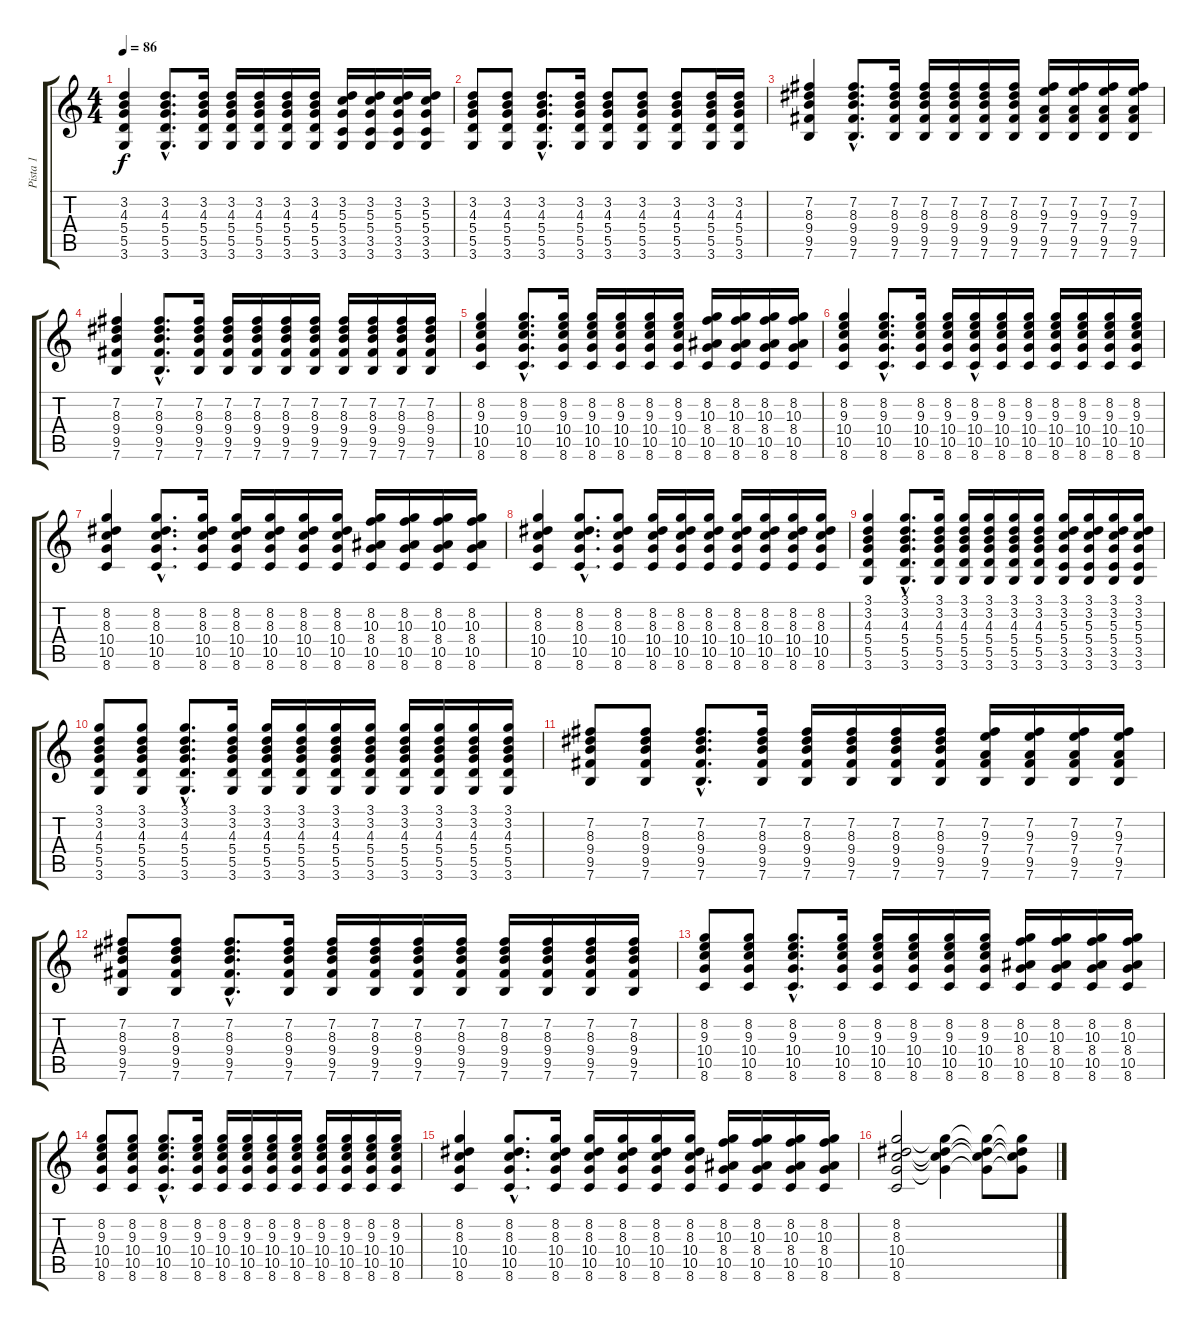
\track ("Pista 1" "Pista 1") {instrument acousticguitarsteel}
\staff {score tabs}
\tuning (E4 B3 G3 D3 A2 E2) {hide}
\ts (4 4)
\tempo 86
\clef g2
\ks c
(3.2 4.3 5.4 5.5 3.6).4{dy f} (3.2{hac} 4.3{hac} 5.4{hac} 5.5{hac} 3.6{hac}).8{d} (3.2 4.3 5.4 5.5 3.6).16 (3.2 4.3 5.4 5.5 3.6).16 (3.2 4.3 5.4 5.5 3.6).16 (3.2 4.3 5.4 5.5 3.6).16 (3.2 4.3 5.4 5.5 3.6).16 (3.2 5.3 5.4 3.5 3.6).16 (3.2 5.3 5.4 3.5 3.6).16 (3.2 5.3 5.4 3.5 3.6).16 (3.2 5.3 5.4 3.5 3.6).16 |
(3.2 4.3 5.4 5.5 3.6).8 (3.2 4.3 5.4 5.5 3.6).8 (3.2{hac} 4.3{hac} 5.4{hac} 5.5{hac} 3.6{hac}).8{d} (3.2 4.3 5.4 5.5 3.6).16 (3.2 4.3 5.4 5.5 3.6).8 (3.2 4.3 5.4 5.5 3.6).8 (3.2 4.3 5.4 5.5 3.6).8 (3.2 4.3 5.4 5.5 3.6).16 (3.2 4.3 5.4 5.5 3.6).16 |
(7.2 8.3 9.4 9.5 7.6).4 (7.2{hac} 8.3{hac} 9.4{hac} 9.5{hac} 7.6{hac}).8{d} (7.2 8.3 9.4 9.5 7.6).16 (7.2 8.3 9.4 9.5 7.6).16 (7.2 8.3 9.4 9.5 7.6).16 (7.2 8.3 9.4 9.5 7.6).16 (7.2 8.3 9.4 9.5 7.6).16 (7.2 9.3 7.4 9.5 7.6).16 (7.2 9.3 7.4 9.5 7.6).16 (7.2 9.3 7.4 9.5 7.6).16 (7.2 9.3 7.4 9.5 7.6).16 |
(7.2 8.3 9.4 9.5 7.6).4 (7.2{hac} 8.3{hac} 9.4{hac} 9.5{hac} 7.6{hac}).8{d} (7.2 8.3 9.4 9.5 7.6).16 (7.2 8.3 9.4 9.5 7.6).16 (7.2 8.3 9.4 9.5 7.6).16 (7.2 8.3 9.4 9.5 7.6).16 (7.2 8.3 9.4 9.5 7.6).16 (7.2 8.3 9.4 9.5 7.6).16 (7.2 8.3 9.4 9.5 7.6).16 (7.2 8.3 9.4 9.5 7.6).16 (7.2 8.3 9.4 9.5 7.6).16 |
(8.2 9.3 10.4 10.5 8.6).4 (8.2{hac} 9.3{hac} 10.4{hac} 10.5{hac} 8.6{hac}).8{d} (8.2 9.3 10.4 10.5 8.6).16 (8.2 9.3 10.4 10.5 8.6).16 (8.2 9.3 10.4 10.5 8.6).16 (8.2 9.3 10.4 10.5 8.6).16 (8.2 9.3 10.4 10.5 8.6).16 (8.2 10.3 8.4 10.5 8.6).16 (8.2 10.3 8.4 10.5 8.6).16 (8.2 10.3 8.4 10.5 8.6).16 (8.2 10.3 8.4 10.5 8.6).16 |
(8.2 9.3 10.4 10.5 8.6).4 (8.2{hac} 9.3{hac} 10.4{hac} 10.5{hac} 8.6{hac}).8{d} (8.2 9.3 10.4 10.5 8.6).16 (8.2 9.3 10.4 10.5 8.6).16 (8.2 9.3 10.4{hac} 10.5 8.6).16 (8.2 9.3 10.4 10.5 8.6).16 (8.2 9.3 10.4 10.5 8.6).16 (8.2 9.3 10.4 10.5 8.6).16 (8.2 9.3 10.4 10.5 8.6).16 (8.2 9.3 10.4 10.5 8.6).16 (8.2 9.3 10.4 10.5 8.6).16 |
(8.2 8.3 10.4 10.5 8.6).4 (8.2{hac} 8.3{hac} 10.4{hac} 10.5{hac} 8.6{hac}).8{d} (8.2 8.3 10.4 10.5 8.6).16 (8.2 8.3 10.4 10.5 8.6).16 (8.2 8.3 10.4 10.5 8.6).16 (8.2 8.3 10.4 10.5 8.6).16 (8.2 8.3 10.4 10.5 8.6).16 (8.2 10.3 8.4 10.5 8.6).16 (8.2 10.3 8.4 10.5 8.6).16 (8.2 10.3 8.4 10.5 8.6).16 (8.2 10.3 8.4 10.5 8.6).16 |
(8.2 8.3 10.4 10.5 8.6).4 (8.2{hac} 8.3{hac} 10.4{hac} 10.5{hac} 8.6{hac}).8{d} (8.2 8.3 10.4 10.5 8.6).8 (8.2 8.3 10.4 10.5 8.6).16 (8.2 8.3 10.4 10.5 8.6).16 (8.2 8.3 10.4 10.5 8.6).16 (8.2 8.3 10.4 10.5 8.6).16 (8.2 8.3 10.4 10.5 8.6).16 (8.2 8.3 10.4 10.5 8.6).16 (8.2 8.3 10.4 10.5 8.6).16 |
(3.1 3.2 4.3 5.4 5.5 3.6).4 (3.1{hac} 3.2{hac} 4.3{hac} 5.4{hac} 5.5{hac} 3.6{hac}).8{d} (3.1 3.2 4.3 5.4 5.5 3.6).16 (3.1 3.2 4.3 5.4 5.5 3.6).16 (3.1 3.2 4.3 5.4 5.5 3.6).16 (3.1 3.2 4.3 5.4 5.5 3.6).16 (3.1 3.2 4.3 5.4 5.5 3.6).16 (3.1 3.2 5.3 5.4 3.5 3.6).16 (3.1 3.2 5.3 5.4 3.5 3.6).16 (3.1 3.2 5.3 5.4 3.5 3.6).16 (3.1 3.2 5.3 5.4 3.5 3.6).16 |
(3.1 3.2 4.3 5.4 5.5 3.6).8 (3.1 3.2 4.3 5.4 5.5 3.6).8 (3.1{hac} 3.2{hac} 4.3{hac} 5.4{hac} 5.5{hac} 3.6{hac}).8{d} (3.1 3.2 4.3 5.4 5.5 3.6).16 (3.1 3.2 4.3 5.4 5.5 3.6).16 (3.1 3.2 4.3 5.4 5.5 3.6).16 (3.1 3.2 4.3 5.4 5.5 3.6).16 (3.1 3.2 4.3 5.4 5.5 3.6).16 (3.1 3.2 4.3 5.4 5.5 3.6).16 (3.1 3.2 4.3 5.4 5.5 3.6).16 (3.1 3.2 4.3 5.4 5.5 3.6).16 (3.1 3.2 4.3 5.4 5.5 3.6).16 |
(7.2 8.3 9.4 9.5 7.6).8 (7.2 8.3 9.4 9.5 7.6).8 (7.2{hac} 8.3{hac} 9.4{hac} 9.5{hac} 7.6{hac}).8{d} (7.2 8.3 9.4 9.5 7.6).16 (7.2 8.3 9.4 9.5 7.6).16 (7.2 8.3 9.4 9.5 7.6).16 (7.2 8.3 9.4 9.5 7.6).16 (7.2 8.3 9.4 9.5 7.6).16 (7.2 9.3 7.4 9.5 7.6).16 (7.2 9.3 7.4 9.5 7.6).16 (7.2 9.3 7.4 9.5 7.6).16 (7.2 9.3 7.4 9.5 7.6).16 |
(7.2 8.3 9.4 9.5 7.6).8 (7.2 8.3 9.4 9.5 7.6).8 (7.2{hac} 8.3{hac} 9.4{hac} 9.5{hac} 7.6{hac}).8{d} (7.2 8.3 9.4 9.5 7.6).16 (7.2 8.3 9.4 9.5 7.6).16 (7.2 8.3 9.4 9.5 7.6).16 (7.2 8.3 9.4 9.5 7.6).16 (7.2 8.3 9.4 9.5 7.6).16 (7.2 8.3 9.4 9.5 7.6).16 (7.2 8.3 9.4 9.5 7.6).16 (7.2 8.3 9.4 9.5 7.6).16 (7.2 8.3 9.4 9.5 7.6).16 |
(8.2 9.3 10.4 10.5 8.6).8 (8.2 9.3 10.4 10.5 8.6).8 (8.2{hac} 9.3{hac} 10.4{hac} 10.5{hac} 8.6{hac}).8{d} (8.2 9.3 10.4 10.5 8.6).16 (8.2 9.3 10.4 10.5 8.6).16 (8.2 9.3 10.4 10.5 8.6).16 (8.2 9.3 10.4 10.5 8.6).16 (8.2 9.3 10.4 10.5 8.6).16 (8.2 10.3 8.4 10.5 8.6).16 (8.2 10.3 8.4 10.5 8.6).16 (8.2 10.3 8.4 10.5 8.6).16 (8.2 10.3 8.4 10.5 8.6).16 |
(8.2 9.3 10.4 10.5 8.6).8 (8.2 9.3 10.4 10.5 8.6).8 (8.2{hac} 9.3{hac} 10.4{hac} 10.5{hac} 8.6{hac}).8{d} (8.2 9.3 10.4 10.5 8.6).16 (8.2 9.3 10.4 10.5 8.6).16 (8.2 9.3 10.4 10.5 8.6).16 (8.2 9.3 10.4 10.5 8.6).16 (8.2 9.3 10.4 10.5 8.6).16 (8.2 9.3 10.4 10.5 8.6).16 (8.2 9.3 10.4 10.5 8.6).16 (8.2 9.3 10.4 10.5 8.6).16 (8.2 9.3 10.4 10.5 8.6).16 |
(8.2 8.3 10.4 10.5 8.6).4 (8.2{hac} 8.3{hac} 10.4{hac} 10.5{hac} 8.6{hac}).8{d} (8.2 8.3 10.4 10.5 8.6).16 (8.2 8.3 10.4 10.5 8.6).16 (8.2 8.3 10.4 10.5 8.6).16 (8.2 8.3 10.4 10.5 8.6).16 (8.2 8.3 10.4 10.5 8.6).16 (8.2 10.3 8.4 10.5 8.6).16 (8.2 10.3 8.4 10.5 8.6).16 (8.2 10.3 8.4 10.5 8.6).16 (8.2 10.3 8.4 10.5 8.6).16 |
(8.2 8.3 10.4 10.5 8.6).2 (8.2{t} 8.3{t} 10.4{t} 10.5{t}).4 (8.2{t} 8.3{t} 10.4{t} 10.5{t}).8 (8.2{t} 8.3{t} 10.4{t} 10.5{t}).8
